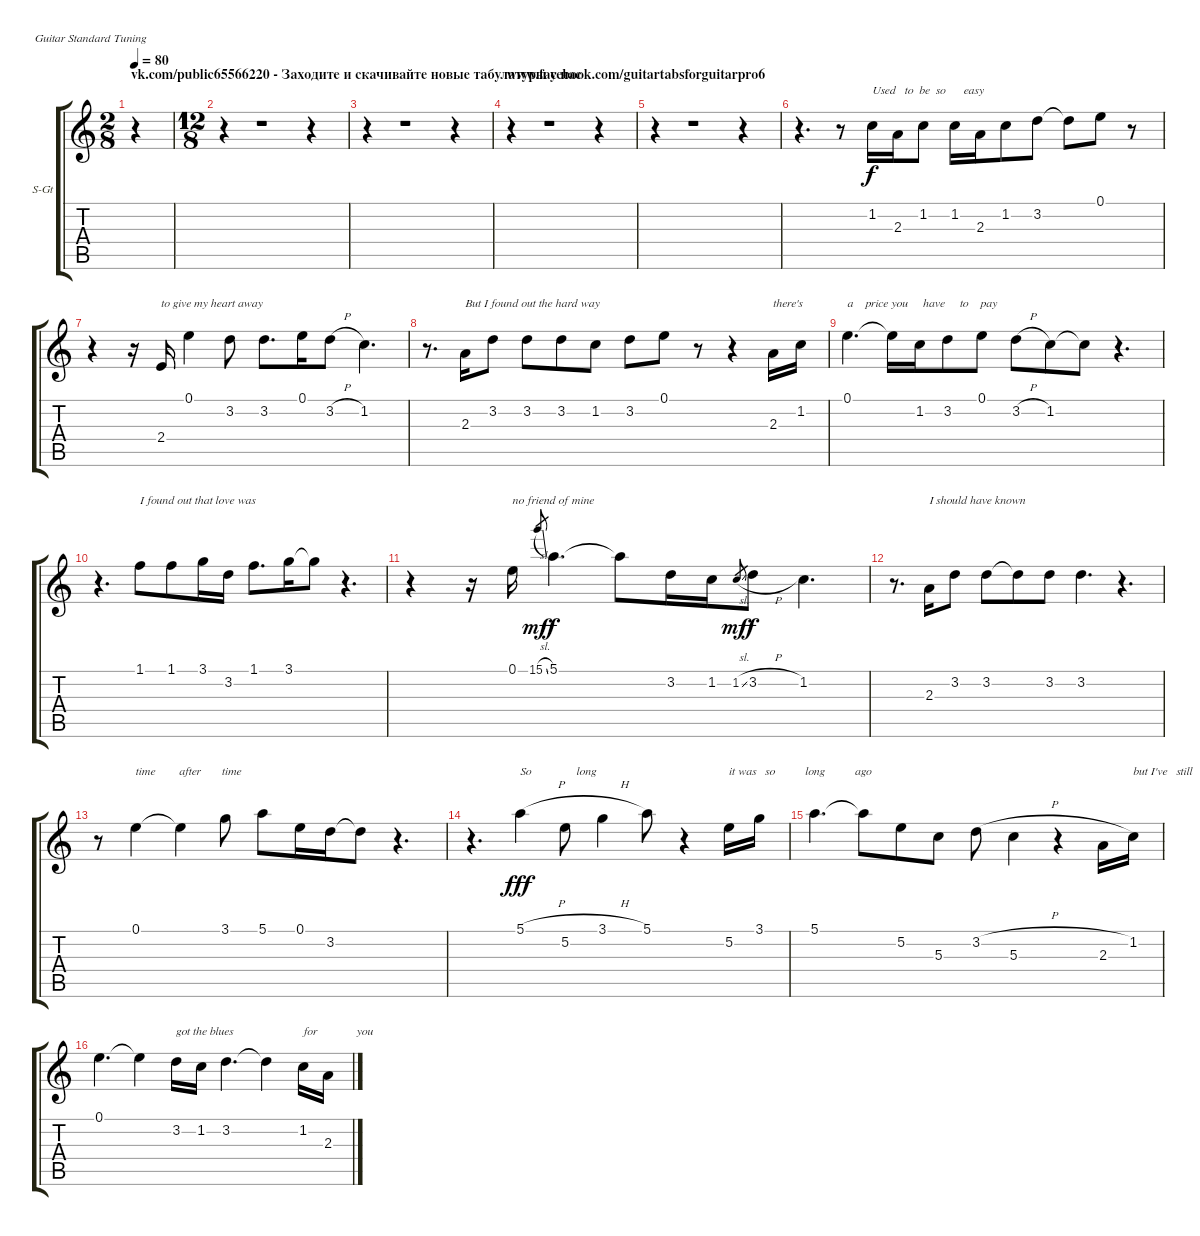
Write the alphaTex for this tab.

\bracketExtendMode groupsimilarinstruments
\firstSystemTrackNameOrientation horizontal
\otherSystemsTrackNameOrientation horizontal
\track ("Вокал" "S-Gt") {instrument voiceoohs}
\staff {score tabs}
\tuning (E4 B3 G3 D3 A2 E2)
\displaytranspose 12
\ts (2 8)
\section ("" "vk.com/public65566220 - Заходите и скачивайте новые табулатуры у нас")
\tempo 80
\clef g2
\ks c
r.4{dy f instrument voiceoohs} |
\ts (12 8)
r.4 r.1 r.4 |
r.4 r.1 r.4 |
\section ("" "www.facebook.com/guitartabsforguitarpro6")
r.4 r.1 r.4 |
r.4 r.1 r.4 |
r.4{d} r.8 1.2.16{txt "Used   to  be  so      easy"} 2.3.16 1.2.8 1.2.16 2.3.16 1.2.8 3.2.8 3.2{t}.8 0.1.8 r.8 |
r.4 r.16 2.4.16{txt "to give my heart away"} 0.1.4 3.2.8 3.2.8{d} 0.1.16 3.2{h}.8 1.2.4{d} |
r.8{d} 2.3.16{txt "But I found out the hard way"} 3.2.8 3.2.8 3.2.8 1.2.8 3.2.8 0.1.8 r.8 r.4 2.3.16{txt "there's   "} 1.2.16 |
0.1.4{d txt "a    price you     have     to    pay"} 0.1{t}.16 1.2.16 3.2.8 0.1.8 3.2{h}.8 1.2.8 1.2{t}.8 r.4{d} |
r.4{d} 1.1.8{txt "I found out that love was"} 1.1.8 3.1.16 3.2.16 1.1.8{d} 3.1.16 3.1{t}.8 r.4{d} |
r.4 r.16 0.1.16{txt "no friend of mine"} 15.1{sl}.8{gr dy mf} 5.1.4{d dy f} 5.1{t}.8 3.2.16 1.2.16 1.2{sl}.8{gr dy mf} 3.2{h}.8{dy f} 1.2.4{d} |
r.8{d} 2.3.16{txt "I should have known"} 3.2.8 3.2.8 3.2{t}.8 3.2.8 3.2.4{d} r.4{d} |
r.8 0.1.4{txt "time        after       time"} 0.1{t}.4 3.1.8 5.1.8 0.1.16 3.2.16 3.2{t}.8 r.4{d} |
r.4{d} 5.1{h}.4{txt "So               long" dy fff} 5.2.8 3.1{h}.4 5.1.8 r.4 5.2.16{txt "it was   so          long          ago"} 3.1.16 |
5.1.4{d} 5.1{t}.8 5.2.8 5.3.8 3.2{h}.8 5.3.4 r.4 2.3.16 1.2.16{txt "but I've   still       "} |
0.1.4{d} 0.1{t}.4 3.2.16{txt "got the blues     "} 1.2.16 3.2.4{d} 3.2{t}.4 1.2.16{txt "for             you"} 2.3.16
